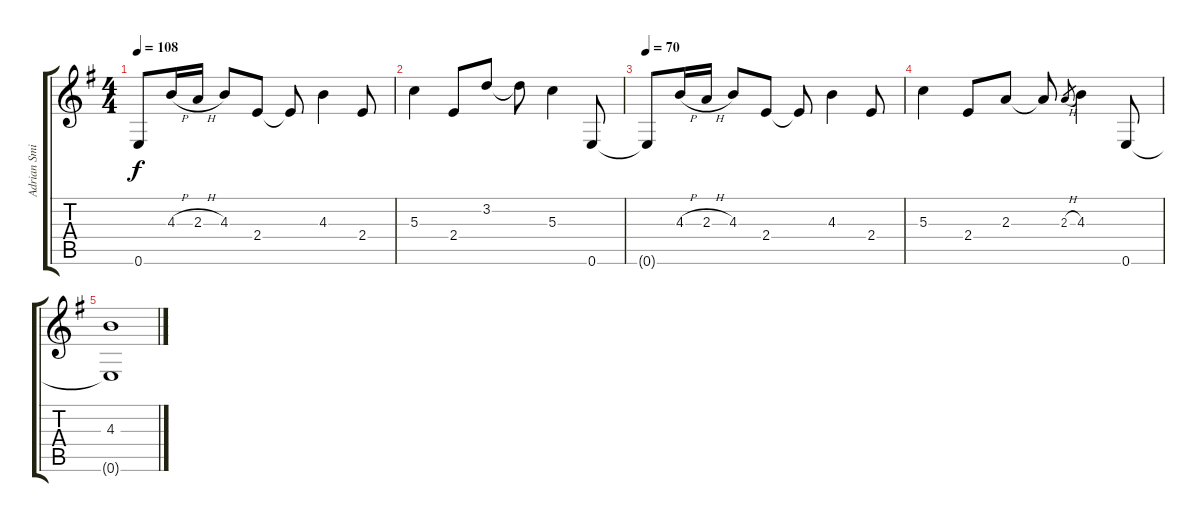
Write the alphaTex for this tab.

\track ("Adrian Smith" "Adrian Smi") {instrument distortionguitar}
\staff {score tabs}
\tuning (E4 B3 G3 D3 A2 E2) {hide}
\ts (4 4)
\tempo 108
\clef g2
\ks g
0.6{t}.8{dy f} 4.3{h}.16 2.3{h}.16 4.3.8 2.4.8 2.4{t}.8 4.3.4 2.4.8 |
5.3.4 2.4.8 3.2.8 3.2{t}.8 5.3.4 0.6.8 |
\tempo 70
0.6{t}.8 4.3{h}.16 2.3{h}.16 4.3.8 2.4.8 2.4{t}.8 4.3.4 2.4.8 |
5.3.4 2.4.8 2.3.8 2.3{t}.8 2.3{h}.8{gr} 4.3.4 0.6.8 |
(4.3 0.6{t}).1
